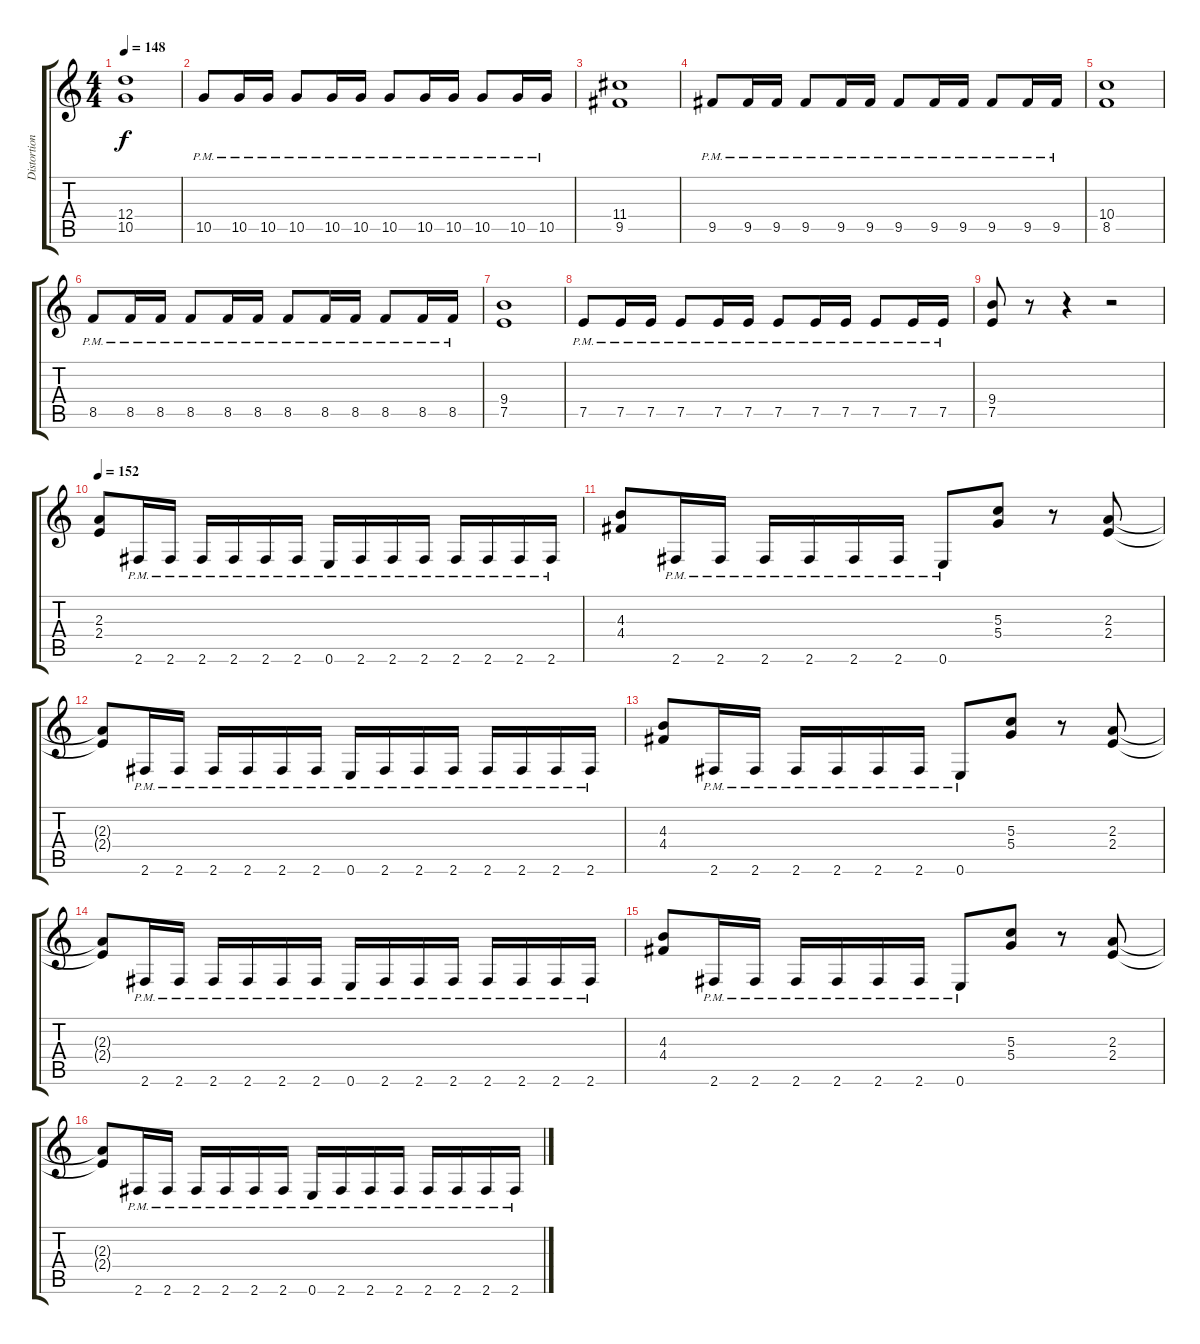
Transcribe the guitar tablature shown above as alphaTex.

\track ("Distortion Guitar (Mustaine)" "Distortion") {instrument distortionguitar}
\staff {score tabs}
\tuning (E4 B3 G3 D3 A2 E2) {hide}
\ts (4 4)
\tempo 148
\clef g2
\ks c
(12.4 10.5).1{dy f} |
10.5{pm}.8 10.5{pm}.16 10.5{pm}.16 10.5{pm}.8 10.5{pm}.16 10.5{pm}.16 10.5{pm}.8 10.5{pm}.16 10.5{pm}.16 10.5{pm}.8 10.5{pm}.16 10.5{pm}.16 |
(11.4 9.5).1 |
9.5{pm}.8 9.5{pm}.16 9.5{pm}.16 9.5{pm}.8 9.5{pm}.16 9.5{pm}.16 9.5{pm}.8 9.5{pm}.16 9.5{pm}.16 9.5{pm}.8 9.5{pm}.16 9.5{pm}.16 |
(10.4 8.5).1 |
8.5{pm}.8 8.5{pm}.16 8.5{pm}.16 8.5{pm}.8 8.5{pm}.16 8.5{pm}.16 8.5{pm}.8 8.5{pm}.16 8.5{pm}.16 8.5{pm}.8 8.5{pm}.16 8.5{pm}.16 |
(9.4 7.5).1 |
7.5{pm}.8 7.5{pm}.16 7.5{pm}.16 7.5{pm}.8 7.5{pm}.16 7.5{pm}.16 7.5{pm}.8 7.5{pm}.16 7.5{pm}.16 7.5{pm}.8 7.5{pm}.16 7.5{pm}.16 |
(9.4 7.5).8 r.8 r.4 r.2 |
\tempo 152
(2.3 2.4).8 2.6{pm}.16 2.6{pm}.16 2.6{pm}.16 2.6{pm}.16 2.6{pm}.16 2.6{pm}.16 0.6{pm}.16 2.6{pm}.16 2.6{pm}.16 2.6{pm}.16 2.6{pm}.16 2.6{pm}.16 2.6{pm}.16 2.6{pm}.16 |
(4.3 4.4).8 2.6{pm}.16 2.6{pm}.16 2.6{pm}.16 2.6{pm}.16 2.6{pm}.16 2.6{pm}.16 0.6{pm}.8 (5.3 5.4).8 r.8 (2.3 2.4).8 |
(2.3{t} 2.4{t}).8 2.6{pm}.16 2.6{pm}.16 2.6{pm}.16 2.6{pm}.16 2.6{pm}.16 2.6{pm}.16 0.6{pm}.16 2.6{pm}.16 2.6{pm}.16 2.6{pm}.16 2.6{pm}.16 2.6{pm}.16 2.6{pm}.16 2.6{pm}.16 |
(4.3 4.4).8 2.6{pm}.16 2.6{pm}.16 2.6{pm}.16 2.6{pm}.16 2.6{pm}.16 2.6{pm}.16 0.6{pm}.8 (5.3 5.4).8 r.8 (2.3 2.4).8 |
(2.3{t} 2.4{t}).8 2.6{pm}.16 2.6{pm}.16 2.6{pm}.16 2.6{pm}.16 2.6{pm}.16 2.6{pm}.16 0.6{pm}.16 2.6{pm}.16 2.6{pm}.16 2.6{pm}.16 2.6{pm}.16 2.6{pm}.16 2.6{pm}.16 2.6{pm}.16 |
(4.3 4.4).8 2.6{pm}.16 2.6{pm}.16 2.6{pm}.16 2.6{pm}.16 2.6{pm}.16 2.6{pm}.16 0.6{pm}.8 (5.3 5.4).8 r.8 (2.3 2.4).8 |
(2.3{t} 2.4{t}).8 2.6{pm}.16 2.6{pm}.16 2.6{pm}.16 2.6{pm}.16 2.6{pm}.16 2.6{pm}.16 0.6{pm}.16 2.6{pm}.16 2.6{pm}.16 2.6{pm}.16 2.6{pm}.16 2.6{pm}.16 2.6{pm}.16 2.6{pm}.16
